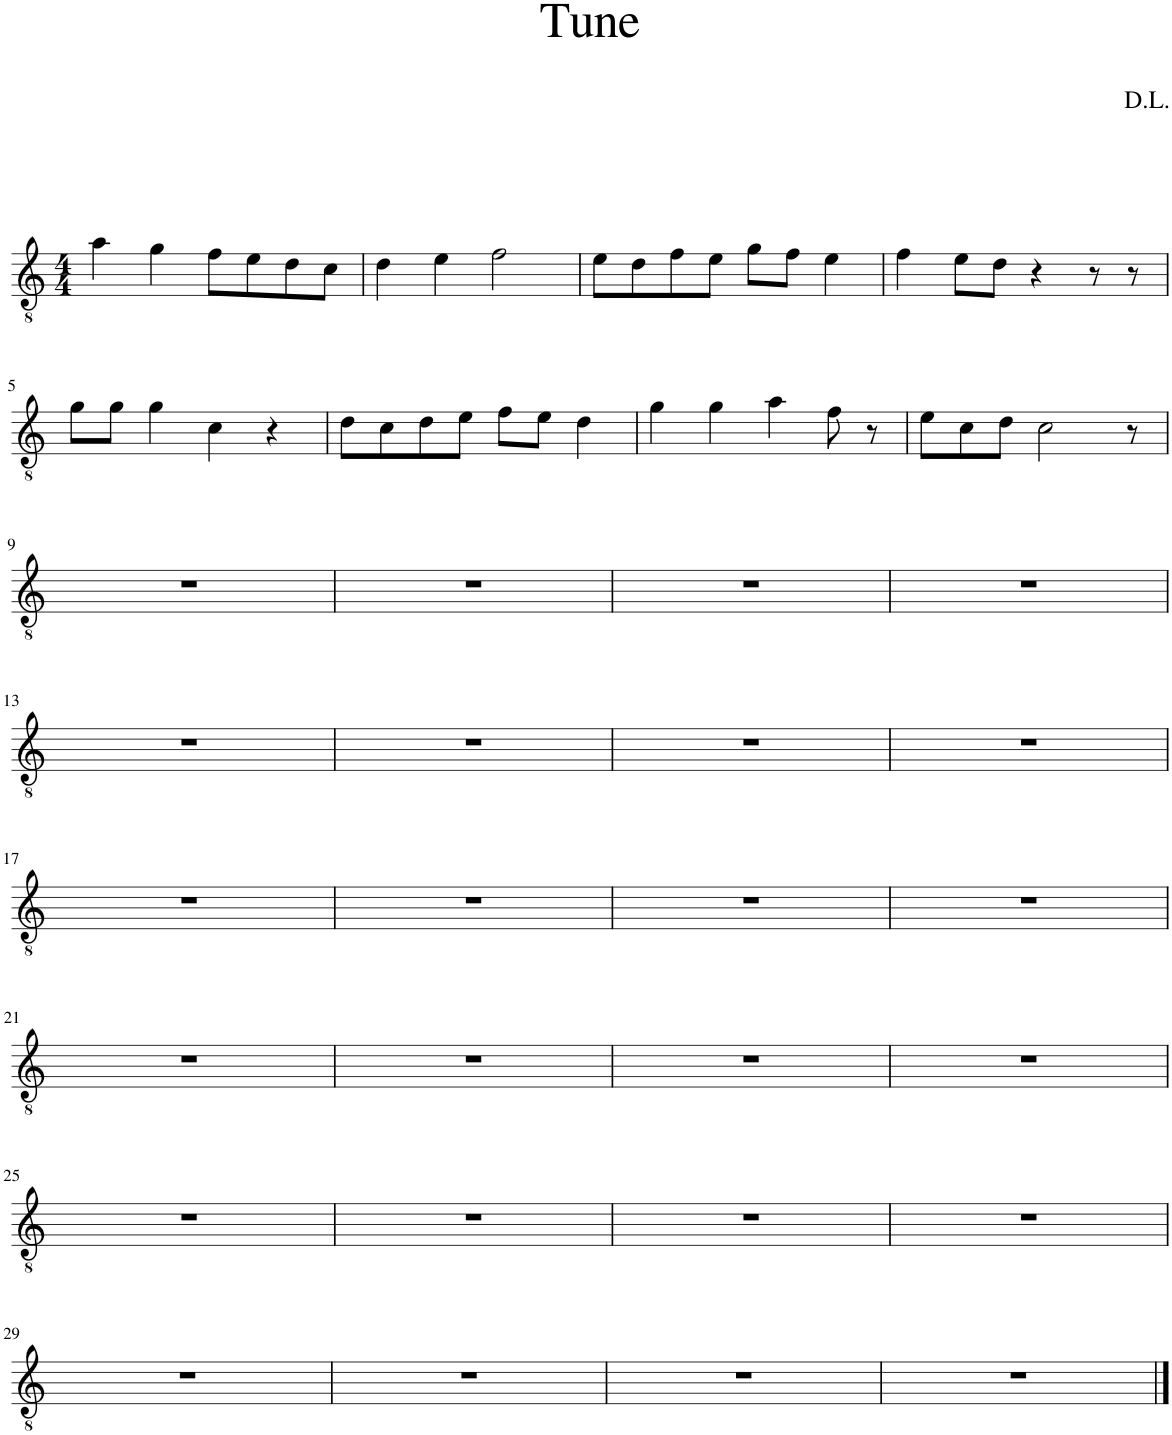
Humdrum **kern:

**kern
*part1
*staff1
*I"Electric Guitar
*I'El. Guit.
*clefGv2
*k[]
*M4/4
=1
4a\
4g\
8f\L
8e\
8d\
8c\J
=2
4d\
4e\
2f\
=3
8e\L
8d\
8f\
8e\J
8g\L
8f\J
4e\
=4
4f\
8e\L
8d\J
4r
8r
8r
!!LO:LB:g=z
=5
8g\L
8g\J
4g\
4c\
4r
=6
8d\L
8c\
8d\
8e\J
8f\L
8e\J
4d\
=7
4g\
4g\
4a\
8f\
8r
=8
8e\L
8c\
8d\J
2c\
8r
!!LO:LB:g=z
=9
1r
=10
1r
=11
1r
=12
1r
!!LO:LB:g=z
=13
1r
=14
1r
=15
1r
=16
1r
!!LO:LB:g=z
=17
1r
=18
1r
=19
1r
=20
1r
!!LO:LB:g=z
=21
1r
=22
1r
=23
1r
=24
1r
!!LO:LB:g=z
=25
1r
=26
1r
=27
1r
=28
1r
!!LO:LB:g=z
=29
1r
=30
1r
=31
1r
=32
1r
==
*-
